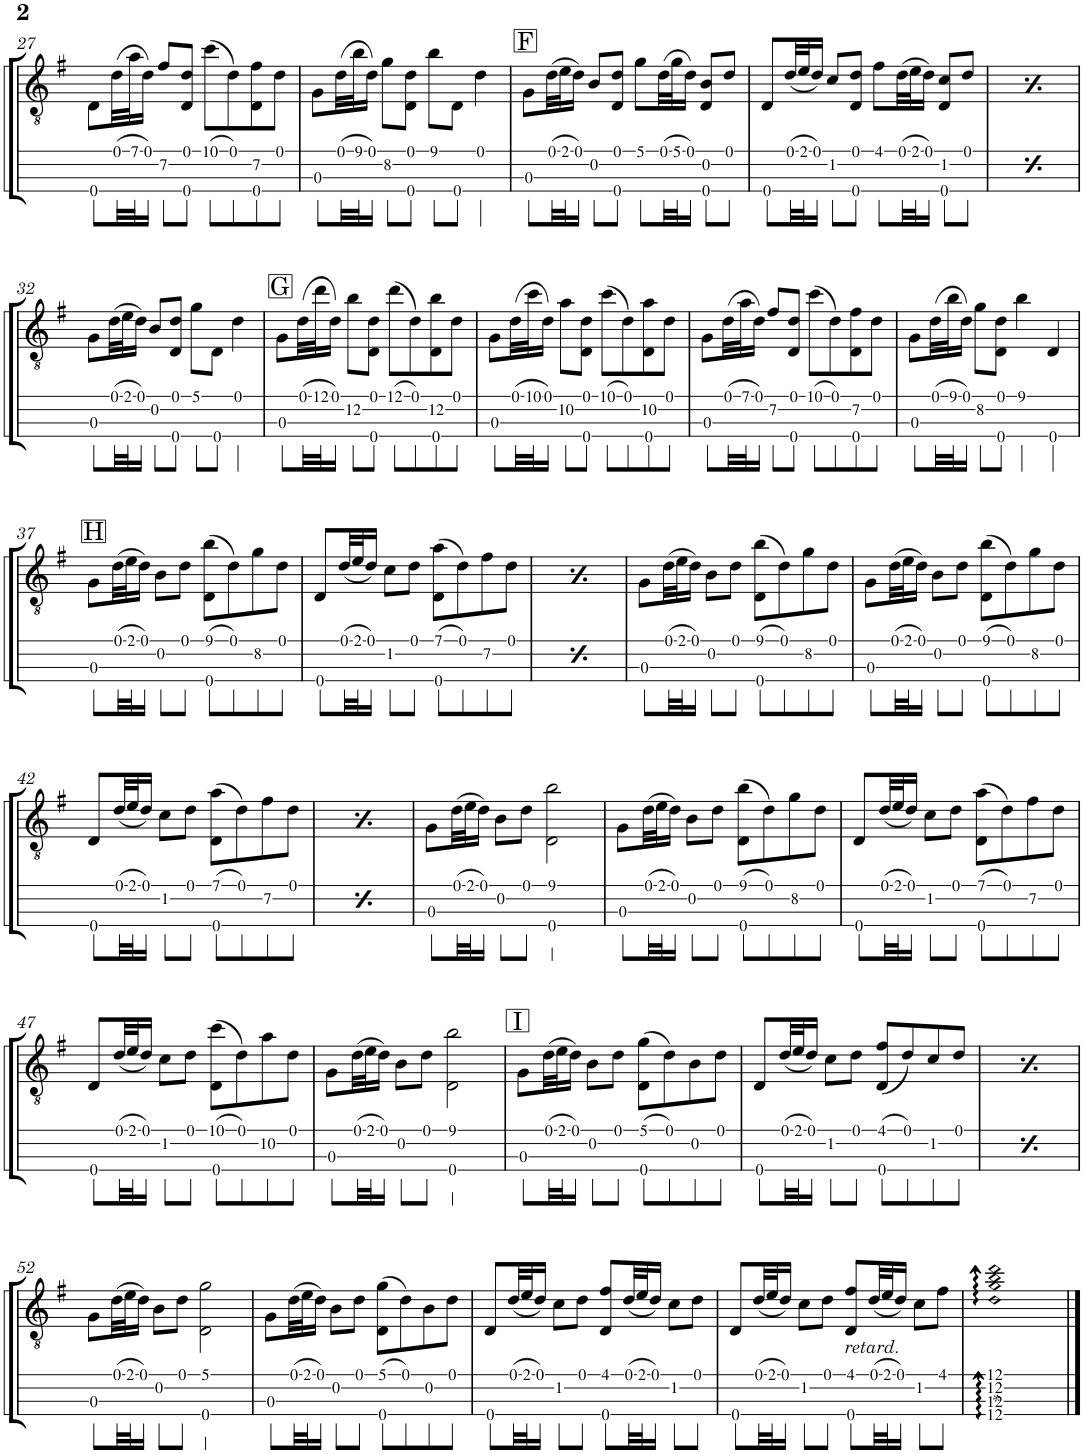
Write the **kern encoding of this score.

**kern	**kern
*part1	*part1
*staff2	*staff1
*I"Baritone Ukulele	*
*I'Bar. Uk.	*
!!LO:PB:g=z
*	*clefGv2
*k[f#]	*k[f#]
*M4/4	*M4/4
=27	=27
8D\L	8D\L
32d\LL	(32d\LL
32a\J	32a\J
16d\JJ	16d\JJ)
8f#\L	8f#/L
8D\ 8d\J	8D/ 8d/J
8cc\L	(8cc\L
8d\	8d\)
8D\ 8f#\	8D\ 8f#\
8d\J	8d\J
=28	=28
8G\L	8G\L
32d\LL	(32d\LL
32b\J	32b\J
16d\JJ	16d\JJ)
8g\L	8g\L
8D\ 8d\J	8D\ 8d\J
8b\L	8b\L
8D\J	8D\J
4d\	4d\
=29	=29
!	!LO:TX:a:t=F
8G\L	8G\L
32d\LL	(32d\LL
32e\J	32e\J
16d\JJ	16d\JJ)
8B\L	8B/L
8D\ 8d\J	8D/ 8d/J
8g\L	8g\L
32d\LL	(32d\LL
32g\J	32g\J
16d\JJ	16d\JJ)
8D\ 8B\L	8D/ 8B/L
8d\J	8d/J
=30	=30
8D\L	8D/L
32d\LL	(32d/LL
32e\J	32e/J
16d\JJ	16d/JJ)
8c\L	8c/L
8D\ 8d\J	8D/ 8d/J
8f#\L	8f#\L
32d\LL	(32d\LL
32e\J	32e\J
16d\JJ	16d\JJ)
8D\ 8c\L	8D/ 8c/L
8d\J	8d/J
=31	=31
8D\L	8D/L
32d\LL	(32d/LL
32e\J	32e/J
16d\JJ	16d/JJ)
8c\L	8c/L
8D\ 8d\J	8D/ 8d/J
8f#\L	8f#\L
32d\LL	(32d\LL
32e\J	32e\J
16d\JJ	16d\JJ)
8D\ 8c\L	8D/ 8c/L
8d\J	8d/J
!!LO:LB:g=z
=32	=32
8G\L	8G\L
32d\LL	(32d\LL
32e\J	32e\J
16d\JJ	16d\JJ)
8B\L	8B/L
8D\ 8d\J	8D/ 8d/J
8g\L	8g\L
8D\J	8D\J
4d\	4d\
=33	=33
!	!LO:TX:a:t=G
8G\L	8G\L
32d\LL	(32d\LL
32dd\J	32dd\J
16d\JJ	16d\JJ)
8b\L	8b\L
8D\ 8d\J	8D\ 8d\J
8dd\L	(8dd\L
8d\	8d\)
8D\ 8b\	8D\ 8b\
8d\J	8d\J
=34	=34
8G\L	8G\L
32d\LL	(32d\LL
32cc\J	32cc\J
16d\JJ	16d\JJ)
8a\L	8a\L
8D\ 8d\J	8D\ 8d\J
8cc\L	(8cc\L
8d\	8d\)
8D\ 8a\	8D\ 8a\
8d\J	8d\J
=35	=35
8G\L	8G\L
32d\LL	(32d\LL
32a\J	32a\J
16d\JJ	16d\JJ)
8f#\L	8f#/L
8D\ 8d\J	8D/ 8d/J
8cc\L	(8cc\L
8d\	8d\)
8D\ 8f#\	8D\ 8f#\
8d\J	8d\J
=36	=36
8G\L	8G\L
32d\LL	(32d\LL
32b\J	32b\J
16d\JJ	16d\JJ)
8g\L	8g\L
8D\ 8d\J	8D\ 8d\J
4b\	4b\
4D\	4D/
!!LO:LB:g=z
=37	=37
!	!LO:TX:a:t=H
8G\L	8G\L
32d\LL	(32d\LL
32e\J	32e\J
16d\JJ	16d\JJ)
8B\L	8B\L
8d\J	8d\J
8D\ 8b\L	(8D\ 8b\L
8d\	8d\)
8g\	8g\
8d\J	8d\J
=38	=38
8D\L	8D/L
32d\LL	(32d/LL
32e\J	32e/J
16d\JJ	16d/JJ)
8c\L	8c\L
8d\J	8d\J
8D\ 8a\L	(8D\ 8a\L
8d\	8d\)
8f#\	8f#\
8d\J	8d\J
=39	=39
8D\L	8D/L
32d\LL	(32d/LL
32e\J	32e/J
16d\JJ	16d/JJ)
8c\L	8c\L
8d\J	8d\J
8D\ 8a\L	(8D\ 8a\L
8d\	8d\)
8f#\	8f#\
8d\J	8d\J
=40	=40
8G\L	8G\L
32d\LL	(32d\LL
32e\J	32e\J
16d\JJ	16d\JJ)
8B\L	8B\L
8d\J	8d\J
8D\ 8b\L	(8D\ 8b\L
8d\	8d\)
8g\	8g\
8d\J	8d\J
=41	=41
8G\L	8G\L
32d\LL	(32d\LL
32e\J	32e\J
16d\JJ	16d\JJ)
8B\L	8B\L
8d\J	8d\J
8D\ 8b\L	(8D\ 8b\L
8d\	8d\)
8g\	8g\
8d\J	8d\J
!!LO:LB:g=z
=42	=42
8D\L	8D/L
32d\LL	(32d/LL
32e\J	32e/J
16d\JJ	16d/JJ)
8c\L	8c\L
8d\J	8d\J
8D\ 8a\L	(8D\ 8a\L
8d\	8d\)
8f#\	8f#\
8d\J	8d\J
=43	=43
8D\L	8D/L
32d\LL	(32d/LL
32e\J	32e/J
16d\JJ	16d/JJ)
8c\L	8c\L
8d\J	8d\J
8D\ 8a\L	(8D\ 8a\L
8d\	8d\)
8f#\	8f#\
8d\J	8d\J
=44	=44
8G\L	8G\L
32d\LL	(32d\LL
32e\J	32e\J
16d\JJ	16d\JJ)
8B\L	8B\L
8d\J	8d\J
2D\ 2b\	2D\ 2b\
=45	=45
8G\L	8G\L
32d\LL	(32d\LL
32e\J	32e\J
16d\JJ	16d\JJ)
8B\L	8B\L
8d\J	8d\J
8D\ 8b\L	(8D\ 8b\L
8d\	8d\)
8g\	8g\
8d\J	8d\J
=46	=46
8D\L	8D/L
32d\LL	(32d/LL
32e\J	32e/J
16d\JJ	16d/JJ)
8c\L	8c\L
8d\J	8d\J
8D\ 8a\L	(8D\ 8a\L
8d\	8d\)
8f#\	8f#\
8d\J	8d\J
!!LO:LB:g=z
=47	=47
8D\L	8D/L
32d\LL	(32d/LL
32e\J	32e/J
16d\JJ	16d/JJ)
8c\L	8c\L
8d\J	8d\J
8D\ 8cc\L	(8D\ 8cc\L
8d\	8d\)
8a\	8a\
8d\J	8d\J
=48	=48
8G\L	8G\L
32d\LL	(32d\LL
32e\J	32e\J
16d\JJ	16d\JJ)
8B\L	8B\L
8d\J	8d\J
2D\ 2b\	2D\ 2b\
=49	=49
!	!LO:TX:a:t=I
8G\L	8G\L
32d\LL	(32d\LL
32e\J	32e\J
16d\JJ	16d\JJ)
8B\L	8B\L
8d\J	8d\J
8D\ 8g\L	(8D\ 8g\L
8d\	8d\)
8B\	8B\
8d\J	8d\J
=50	=50
8D\L	8D/L
32d\LL	(32d/LL
32e\J	32e/J
16d\JJ	16d/JJ)
8c\L	8c\L
8d\J	8d\J
8D\ 8f#\L	(8D/ 8f#/L
8d\	8d/)
8c\	8c/
8d\J	8d/J
=51	=51
8D\L	8D/L
32d\LL	(32d/LL
32e\J	32e/J
16d\JJ	16d/JJ)
8c\L	8c\L
8d\J	8d\J
8D\ 8f#\L	(8D/ 8f#/L
8d\	8d/)
8c\	8c/
8d\J	8d/J
!!LO:LB:g=z
=52	=52
8G\L	8G\L
32d\LL	(32d\LL
32e\J	32e\J
16d\JJ	16d\JJ)
8B\L	8B\L
8d\J	8d\J
2D\ 2g\	2D\ 2g\
=53	=53
8G\L	8G\L
32d\LL	(32d\LL
32e\J	32e\J
16d\JJ	16d\JJ)
8B\L	8B\L
8d\J	8d\J
8D\ 8g\L	(8D\ 8g\L
8d\	8d\)
8B\	8B\
8d\J	8d\J
=54	=54
8D\L	8D/L
32d\LL	(32d/LL
32e\J	32e/J
16d\JJ	16d/JJ)
8c\L	8c\L
8d\J	8d\J
8D\ 8f#\L	8D/ 8f#/L
32d\LL	(32d/LL
32e\J	32e/J
16d\JJ	16d/JJ)
8c\L	8c\L
8d\J	8d\J
=55	=55
8D\L	8D/L
32d\LL	(32d/LL
32e\J	32e/J
16d\JJ	16d/JJ)
8c\L	8c\L
8d\J	8d\J
!	!LO:TX:b:i:t=retard.
8D\ 8f#\L	8D/ 8f#/L
32d\LL	(32d/LL
32e\J	32e/J
16d\JJ	16d/JJ)
8c\L	8c\L
8f#\J	8f#\J
=56	=56
!LO:TX:b:i:t=*	!
!LO:N:n=1:head=diamond	!
!LO:N:n=2:head=diamond	!
!LO:N:n=3:head=diamond	!
!LO:N:n=4:head=diamond	!LO:N:n=1:head=diamond
!	!LO:N:n=2:head=diamond
!	!LO:N:n=3:head=diamond
!	!LO:N:n=4:head=diamond
1d: 1g: 1b: 1dd:	1d: 1g: 1b: 1dd:
==	==
*-	*-
